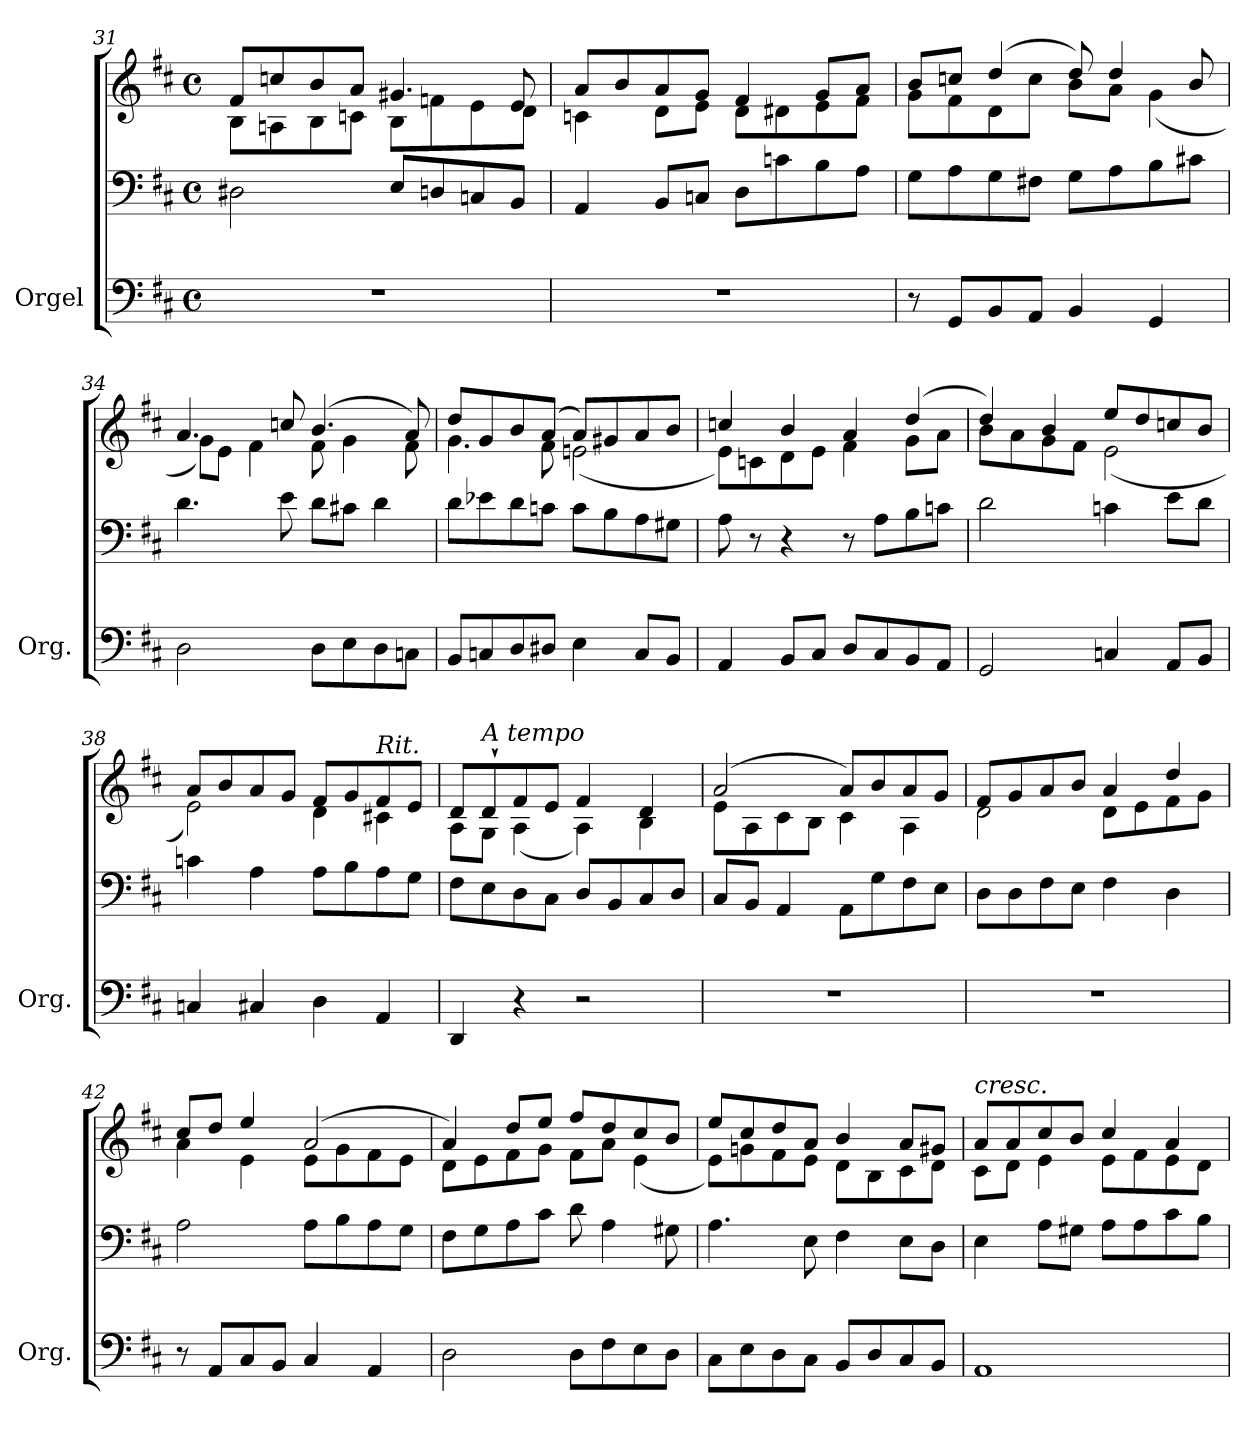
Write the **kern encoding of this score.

**kern	**kern	**kern
*part1	*part1	*part1
*staff3	*staff2	*staff1
*I"Orgel	*	*
*I'Org.	*	*
*clefF4	*clefF4	*clefG2
*k[f#c#]	*k[f#c#]	*k[f#c#]
*M4/4	*M4/4	*M4/4
*met(c)	*met(c)	*met(c)
=31	=31	=31
*	*	*^
1r	2D#X\	8f#/L	8B\L
.	.	8ccn/	8An\
.	.	8b/	8B\
.	.	8a/J	8cn\J
.	8E/L	4.g#X/	8B\L
.	8Dn/	.	8fn\
.	8Cn/	.	8e\
.	8BB/J	8e/	8d\J
=32	=32	=32	=32
1r	4AA/	8a/L	4cn\
.	.	8b/	.
.	8BB/L	8a/	8d\L
.	8Cn/J	8g/J	8e\J
.	8D\L	4f#/	8d\L
.	8cn\	.	8d#X\
.	8B\	8g/L	8e\
.	8A\J	8a/J	8f#\J
!!LO:PB:g=z	!!
=33	=33	=33	=33
8r	8G\L	8b/L	8g\L
8GG/L	8A\	8ccn/J	8f#\
8BB/	8G\	(>4dd/	8d\
8AA/J	8F#X\J	.	8cc\J
4BB/	8G\L	8dd/)	8b\L
.	8A\	4dd/	8a\J
4GG/	8B\	.	(<4g\
.	8c#X\J	8b/	.
=34	=34	=34	=34
2D\	4.d\	4.a/	8g\L)
.	.	.	8e\J
.	.	.	4f#\
.	8e\	8ccn/	.
8D\L	8d\L	(>4.b/	8f#\
8E\	8c#X\J	.	4g\
8D\	4d\	.	.
8Cn\J	.	8a/)	8f#\
=35	=35	=35	=35
8BB/L	8d\L	8dd/L	4.g\
8Cn/	8e-X\	8g/	.
8D/	8d\	8b/	.
8D#X/J	8cn\J	(>8a/J	8f#\
4E\	8c\L	8a/L)	(<2en\
.	8B\	8g#X/	.
8C/L	8A\	8a/	.
8BB/J	8G#X\J	8b/J	.
!!LO:LB:g=z	!!
=36	=36	=36	=36
4AA/	8A\	4ccn/	8e\L)
.	8r	.	8cn\
8BB/L	4r	4b/	8d\
8C#/J	.	.	8e\J
8D/L	8r	4a/	4f#\
8C#/	8A\L	.	.
8BB/	8B\	(>4dd/	8g\L
8AA/J	8cn\J	.	8a\J
=37	=37	=37	=37
2GG/	2d\	4dd/)	8b\L
.	.	.	8a\
.	.	4b/	8g\
.	.	.	8f#\J
4Cn/	4cn\	8ee/L	(<2e\
.	.	8dd/	.
8AA/L	8e\L	8ccn/	.
8BB/J	8d\J	8b/J	.
=38	=38	=38	=38
4Cn/	4cn\	8a/L	2e\)
.	.	8b/	.
4C#X/	4A\	8a/	.
.	.	8g/J	.
4D\	8A\L	8f#/L	4d\
.	8B\	8g/	.
!	!	!LO:TX:a:i:t=Rit.	!
4AA/	8A\	8f#/	4c#X\
.	8G\J	8e/J	.
=39	=39	=39	=39
4DD/	8F#\L	8d/L	8A\L
!	!	!LO:TX:a:i:t=A tempo	!
.	8E\	8d`/	8G\J
4r	8D\	8f#/	(<4A\
.	8C#\J	8e/J	.
2r	8D/L	4f#/	4A\)
.	8BB/	.	.
.	8C#/	4d/	4B\
.	8D/J	.	.
!!LO:LB:g=z	!!
=40	=40	=40	=40
1r	8C#/L	(>2a/	8e\L
.	8BB/J	.	8A\
.	4AA/	.	8c#\
.	.	.	8B\J
.	8AA\L	8a/L)	4c#\
.	8G\	8b/	.
.	8F#\	8a/	4A\
.	8E\J	8g/J	.
=41	=41	=41	=41
1r	8D\L	8f#/L	2d\
.	8D\	8g/	.
.	8F#\	8a/	.
.	8E\J	8b/J	.
.	4F#\	4a/	8d\L
.	.	.	8e\
.	4D\	4dd/	8f#\
.	.	.	8g\J
=42	=42	=42	=42
8r	2A\	8cc#/L	4a\
8AA/L	.	8dd/J	.
8C#/	.	4ee/	4e\
8BB/J	.	.	.
4C#/	8A\L	(>2a/	8e\L
.	8B\	.	8g\
4AA/	8A\	.	8f#\
.	8G\J	.	8e\J
=43	=43	=43	=43
2D\	8F#\L	4a/)	8d\L
.	8G\	.	8e\
.	8A\	8dd/L	8f#\
.	8c#\J	8ee/J	8g\J
8D\L	8d\	8ff#/L	8f#\L
8F#\	4A\	8dd/	8a\J
8E\	.	8cc#/	(<4e\
8D\J	8G#X\	8b/J	.
=44	=44	=44	=44
8C#\L	4.A\	8ee/L	8e\L)
8E\	.	8cc#/	8gn\
8D\	.	8dd/	8f#\
8C#\J	8E\	8a/J	8e\J
8BB/L	4F#\	4b/	8d\L
8D/	.	.	8B\
8C#/	8E\L	8a/L	8c#\
8BB/J	8D\J	8g#X/J	8d\J
!!LO:LB:g=z	!!
=45	=45	=45	=45
!	!	!LO:TX:a:i:t=cresc.	!
1AA	4E\	8a/L	8c#\L
.	.	8a/	8d\J
.	8A\L	8cc#/	4e\
.	8G#X\J	8b/J	.
.	8A\L	4cc#/	8e\L
.	8A\	.	8f#\
.	8c#\	4a/	8e\
.	8B\J	.	8d\J
*	*	*v	*v
=	=	=
*-	*-	*-
